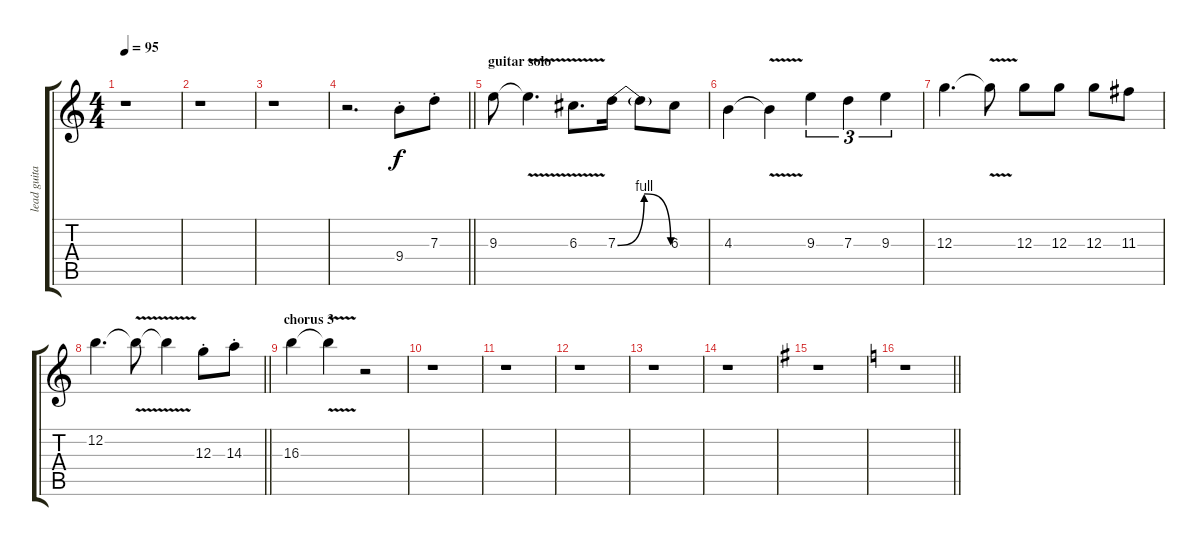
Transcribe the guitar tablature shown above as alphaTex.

\track ("lead guitar harmony" "lead guita") {instrument overdrivenguitar}
\staff {score tabs}
\tuning (E4 B3 G3 D3 A2 E2) {hide}
\ts (4 4)
\tempo 95
\clef g2
\ks c
r.1{dy f} |
r.1 |
r.1 |
\barLineRight lightlight
r.2{d} 9.4{st}.8 7.3{st}.8 |
\section ("" "guitar solo")
9.3.8 9.3{v t}.4{d} 6.3{v}.8{d} 7.3{be (bendrelease 0 0 15 4 15 4 60 0)}.16 7.3{t}.8 6.3.8 |
4.3.4 4.3{v t}.4 9.3.4{tu (3 2)} 7.3.4{tu (3 2)} 9.3.4{tu (3 2)} |
12.3.4{d} 12.3{v t}.8 12.3.8 12.3.8 12.3.8 11.3.8 |
\barLineRight lightlight
12.2.4{d} 12.2{v t}.8 12.2{t}.4 12.3{st}.8 14.3{st}.8 |
\section ("" "chorus 3")
16.3.4 16.3{v t}.4 r.2 |
r.1 |
r.1 |
r.1 |
r.1 |
r.1 |
\ks g
r.1 |
\barLineRight lightlight
\ks c
r.1
